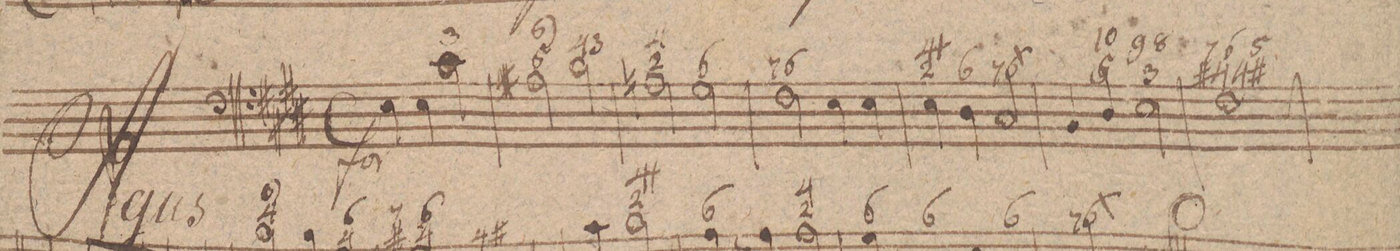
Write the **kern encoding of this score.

**kern	**fba	**dynam
*I"Organo	*	*
*clefF4	*	*
*k[f#c#g#d#]	*	*
*met(c)	*	*
*M4/4	*	*
4E\	.	f
4E\	.	.
*2\right	*	*
2c#\	3	.
=2	=2	=2
2A#X\	6 5	.
2B\	4	.
.	3	.
=3	=3	=3
2An\	4 2	.
2G#\	6	.
=4	=4	=4
2F#\	7	.
.	6	.
4E\	.	.
4E\	.	.
=5	=5	=5
4E\	4+ 2	.
4D#\	6	.
2C#/	7	.
=6	=6	=6
4BB/	.	.
4D#/	10 5	.
.	9	.
2E\	8 3	.
=7	=7	=7
1F#\	7 #	.
.	6 4	.
.	5 4#	.
=8	=8	=8
*-	*-	*-
